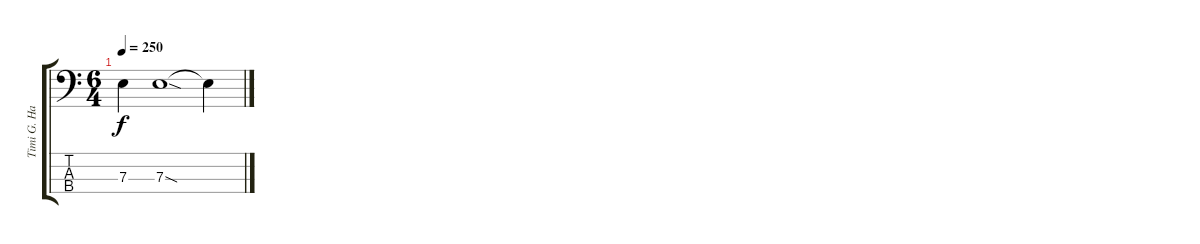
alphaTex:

\track ("Timi G. Hansen" "Timi G. Ha") {instrument electricbasspick}
\staff {score tabs}
\tuning (G2 D2 A1 E1) {hide}
\ts (6 4)
\tempo 250
\clef f4
\ks c
7.3.4{dy f} 7.3{sod}.1 7.3{t}.4
